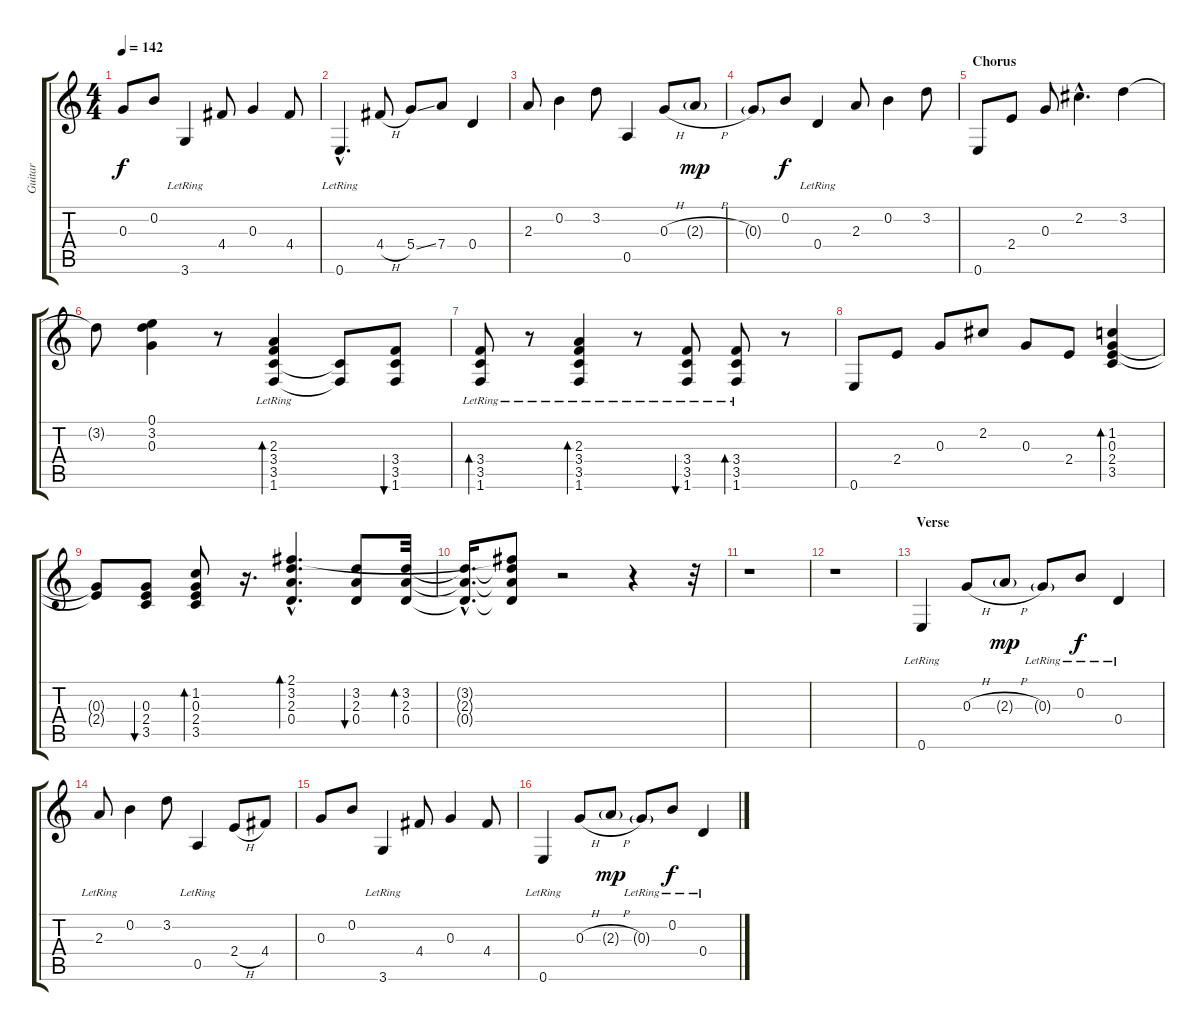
\track ("Guitar" "Guitar") {instrument acousticguitarnylon}
\staff {score tabs}
\tuning (E4 B3 G3 D3 A2 E2) {hide}
\ts (4 4)
\tempo 142
\clef g2
\ks c
0.3.8{dy f} 0.2.8 3.6{lr}.4 4.4.8 0.3.4 4.4.8 |
0.6{hac lr}.4{d} 4.4{h}.8 5.4{ss}.8 7.4.8 0.4.4 |
2.3.8 0.2.4 3.2.8 0.5.4 0.3{h}.8 2.3{h g}.8{dy mp} |
0.3{g}.8 0.2.8{dy f} 0.4{lr}.4 2.3.8 0.2.4 3.2.8 |
\section ("" "Chorus")
0.6.8 2.4.8 0.3.8 2.2{hac}.4{d} 3.2.4 |
3.2{t}.8 (0.1 3.2 0.3).4 r.8 (2.3 3.4 3.5 1.6{lr}).4{bd 60} (3.5{t} 1.6{t}).8 (3.4 3.5 1.6).8{bu 60} |
(3.4 3.5 1.6{lr}).8{bd 60} r.8 (2.3 3.4 3.5 1.6{lr}).4{bd 60} r.8 (3.4 3.5 1.6{lr}).8{bu 60} (3.4 3.5 1.6{lr}).8{bd 60} r.8 |
0.6.8 2.4.8 0.3.8 2.2.8 0.3.8 2.4.8 (1.2 0.3 2.4 3.5).4{bd 60} |
(0.3{t} 2.4{t}).8 (0.3 2.4 3.5).8{bu 60} (1.2 0.3 2.4 3.5).8{bd 60} r.16{d} (2.1{hac} 3.2{hac} 2.3{hac} 0.4{hac}).4{d bd 60} (3.2 2.3 0.4).8{bu 60} (3.2 2.3 0.4).32{bd 60} |
(3.2{hac t} 2.3{hac t} 0.4{hac t}).16{d} (2.1{t} 3.2{t} 2.3{t} 0.4{t}).8 r.2 r.4 r.32 |
r.1 |
r.1 |
\section ("" "Verse")
0.6{lr}.4 0.3{h}.8 2.3{h g}.8{dy mp} 0.3{g lr}.8 0.2{lr}.8{dy f} 0.4{lr}.4 |
2.3{lr}.8 0.2.4 3.2.8 0.5{lr}.4 2.4{h}.8 4.4.8 |
0.3.8 0.2.8 3.6{lr}.4 4.4.8 0.3.4 4.4.8 |
0.6{lr}.4 0.3{h}.8 2.3{h g}.8{dy mp} 0.3{g lr}.8 0.2{lr}.8{dy f} 0.4{lr}.4
